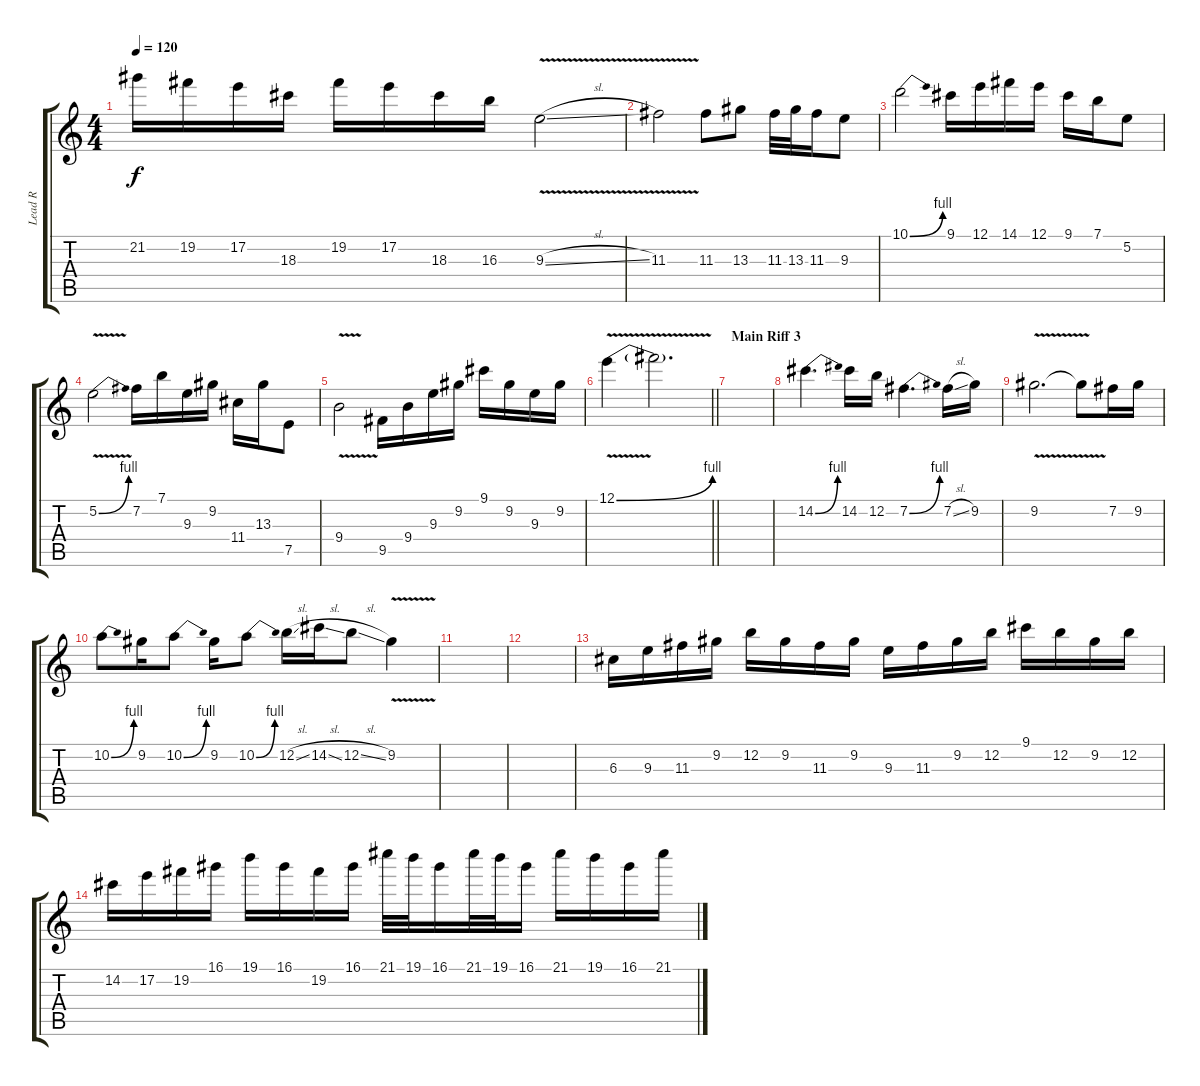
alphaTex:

\track ("Lead R" "Lead R") {instrument distortionguitar}
\staff {score tabs}
\tuning (E4 B3 G3 D3 A2 E2) {hide}
\ts (4 4)
\tempo 120
\clef g2
\ks c
21.2.16{dy f} 19.2.16 17.2.16 18.3.16 19.2.16 17.2.16 18.3.16 16.3.16 9.3{v sl}.2 |
11.3{v}.2 11.3.8 13.3.8 11.3.32 13.3.32 11.3.16 9.3.8 |
10.1{be (bend 0 0 60 4)}.2 9.1.16 12.1.16 14.1.16 12.1.16 9.1.16 7.1.16 5.2.8 |
5.2{be (bend 0 0 60 4) v}.2 7.2.16 7.1.16 9.3.16 9.2.16 11.4.16 13.3.16 7.5.8 |
9.4{v}.2 9.5.16 9.4.16 9.3.16 9.2.16 9.1.16 9.2.16 9.3.16 9.2.16 |
\barLineRight lightlight
12.1{be (bend 0 0 60 4) v}.4 12.1{t}.2{d} |
\section ("" "Main Riff 3")
|
14.2{be (bend 0 0 60 4)}.4{d} 14.2.16 12.2.16 7.2{be (bend 0 0 60 4)}.4{d} 7.2{sl}.16 9.2.16 |
9.2{v}.2{d} 9.2{t}.8 7.2.16 9.2.16 |
10.2{be (bend 0 0 60 4)}.8 9.2.16 10.2{be (bend 0 0 60 4)}.8 9.2.16 10.2{be (bend 0 0 60 4)}.8 12.2{sl}.16 14.2{sl}.16 12.2{sl}.8 9.2{v}.4 |
|
|
6.3.16 9.3.16 11.3.16 9.2.16 12.2.16 9.2.16 11.3.16 9.2.16 9.3.16 11.3.16 9.2.16 12.2.16 9.1.16 12.2.16 9.2.16 12.2.16 |
14.2.16 17.2.16 19.2.16 16.1.16 19.1.16 16.1.16 19.2.16 16.1.16 21.1.32 19.1.32 16.1.16 21.1.32 19.1.32 16.1.16 21.1.16 19.1.16 16.1.16 21.1.16
